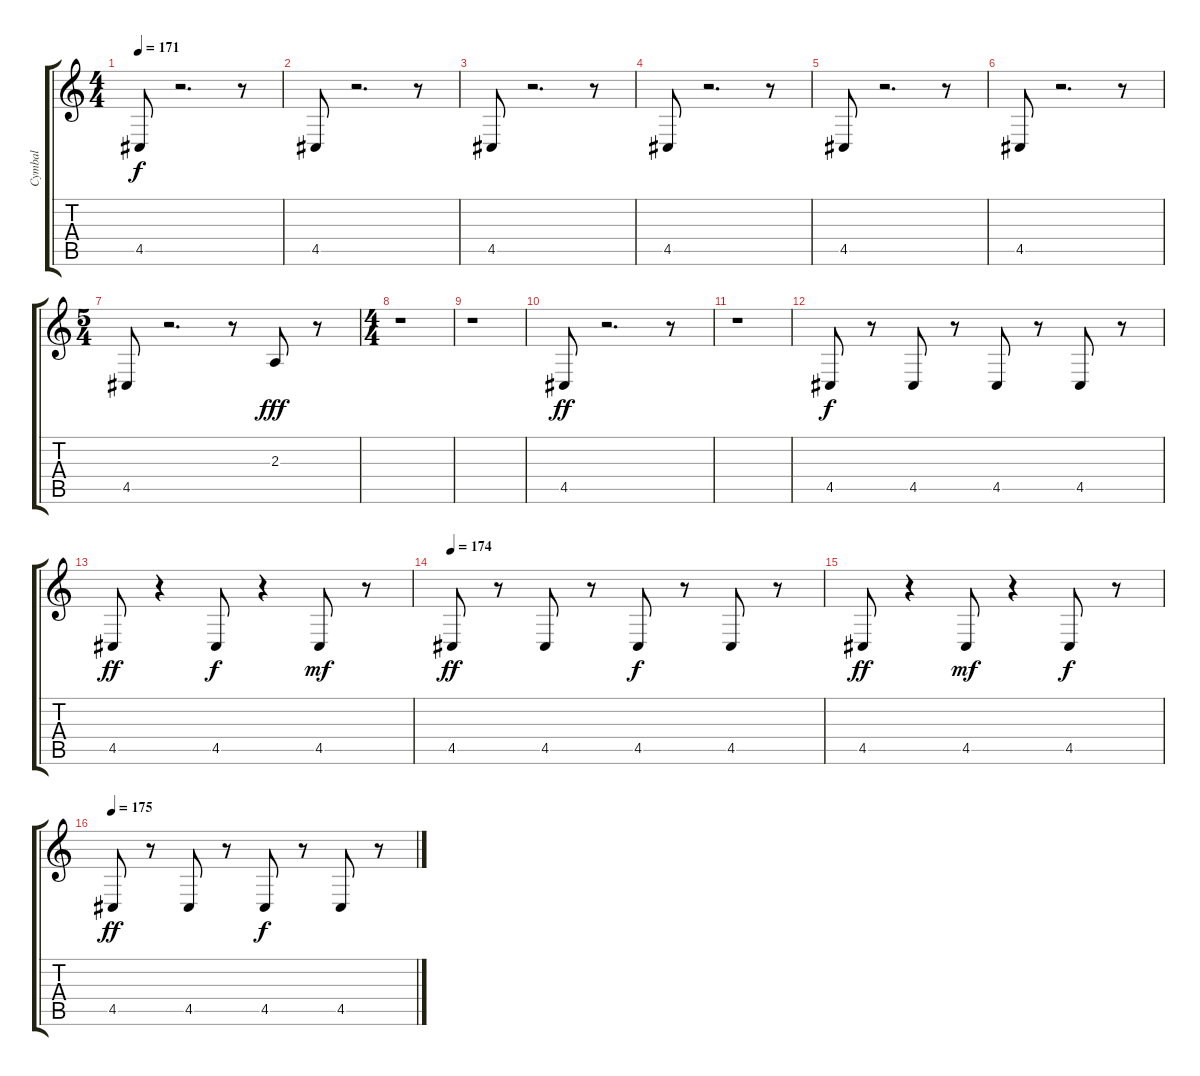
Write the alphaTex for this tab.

\track ("Cymbal" "Cymbal") {instrument violin}
\staff {score tabs}
\tuning (E4 B3 G3 D3 A2 E2) {hide}
\ts (4 4)
\tempo 171
\clef g2
\ks c
4.5.8{dy f} r.2{d} r.8 |
4.5.8 r.2{d} r.8 |
4.5.8 r.2{d} r.8 |
4.5.8 r.2{d} r.8 |
4.5.8 r.2{d} r.8 |
4.5.8 r.2{d} r.8 |
\ts (5 4)
4.5.8 r.2{d} r.8 2.3.8{dy fff} r.8 |
\ts (4 4)
r.1 |
r.1 |
4.5.8{dy ff} r.2{d} r.8 |
r.1 |
4.5.8{dy f} r.8 4.5.8 r.8 4.5.8 r.8 4.5.8 r.8 |
4.5.8{dy ff} r.4 4.5.8{dy f} r.4 4.5.8{dy mf} r.8 |
\tempo 174
4.5.8{dy ff} r.8 4.5.8 r.8 4.5.8{dy f} r.8 4.5.8 r.8 |
4.5.8{dy ff} r.4 4.5.8{dy mf} r.4 4.5.8{dy f} r.8 |
\tempo 175
4.5.8{dy ff} r.8 4.5.8 r.8 4.5.8{dy f} r.8 4.5.8 r.8
